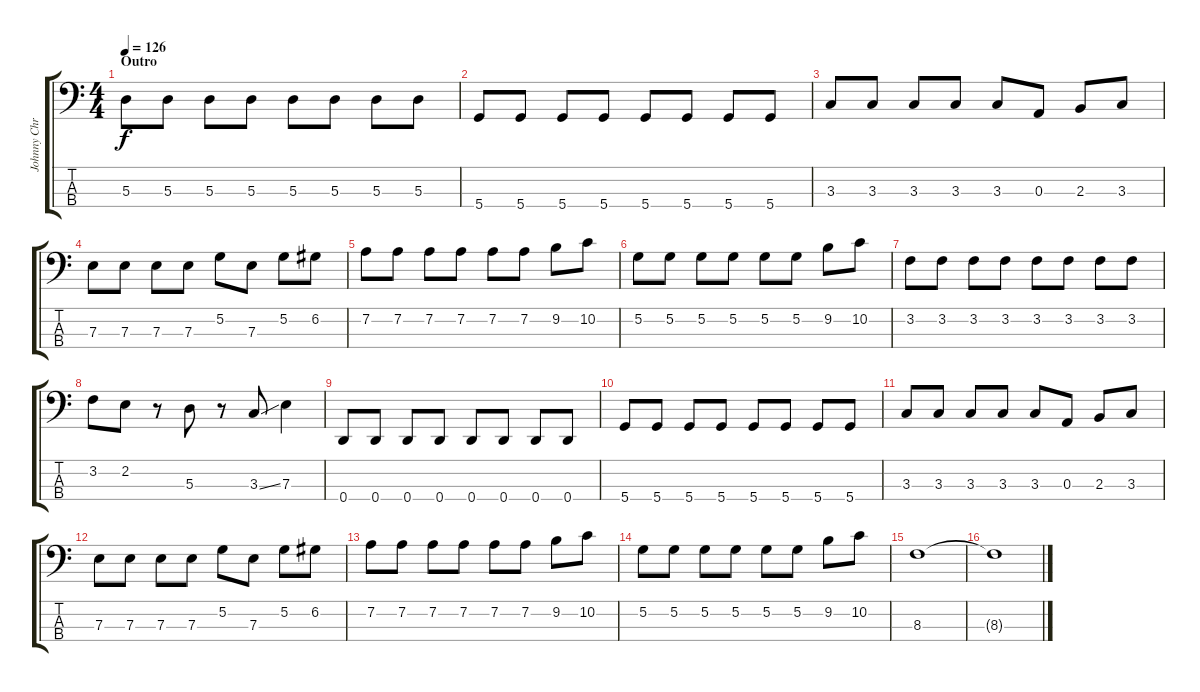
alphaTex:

\track ("Johnny Christ" "Johnny Chr") {instrument electricbasspick}
\staff {score tabs}
\tuning (G2 D2 A1 D1) {hide}
\ts (4 4)
\section ("" "Outro")
\tempo 126
\clef f4
\ks c
5.3.8{dy f volume 15} 5.3.8 5.3.8 5.3.8 5.3.8 5.3.8 5.3.8 5.3.8 |
5.4.8 5.4.8 5.4.8 5.4.8 5.4.8 5.4.8 5.4.8 5.4.8 |
3.3.8 3.3.8 3.3.8 3.3.8 3.3.8 0.3.8 2.3.8 3.3.8 |
7.3.8 7.3.8 7.3.8 7.3.8 5.2.8 7.3.8 5.2.8 6.2.8 |
7.2.8 7.2.8 7.2.8 7.2.8 7.2.8 7.2.8 9.2.8 10.2.8 |
5.2.8 5.2.8 5.2.8 5.2.8 5.2.8 5.2.8 9.2.8 10.2.8 |
3.2.8 3.2.8 3.2.8 3.2.8 3.2.8 3.2.8 3.2.8 3.2.8 |
3.2.8 2.2.8 r.8 5.3.8 r.8 3.3{ss}.8 7.3.4 |
0.4.8 0.4.8 0.4.8 0.4.8 0.4.8 0.4.8 0.4.8 0.4.8 |
5.4.8 5.4.8 5.4.8 5.4.8 5.4.8 5.4.8 5.4.8 5.4.8 |
3.3.8 3.3.8 3.3.8 3.3.8 3.3.8 0.3.8 2.3.8 3.3.8 |
7.3.8 7.3.8 7.3.8 7.3.8 5.2.8 7.3.8 5.2.8 6.2.8 |
7.2.8 7.2.8 7.2.8 7.2.8 7.2.8 7.2.8 9.2.8 10.2.8 |
5.2.8 5.2.8 5.2.8 5.2.8 5.2.8 5.2.8 9.2.8 10.2.8 |
8.3.1 |
8.3{t}.1
